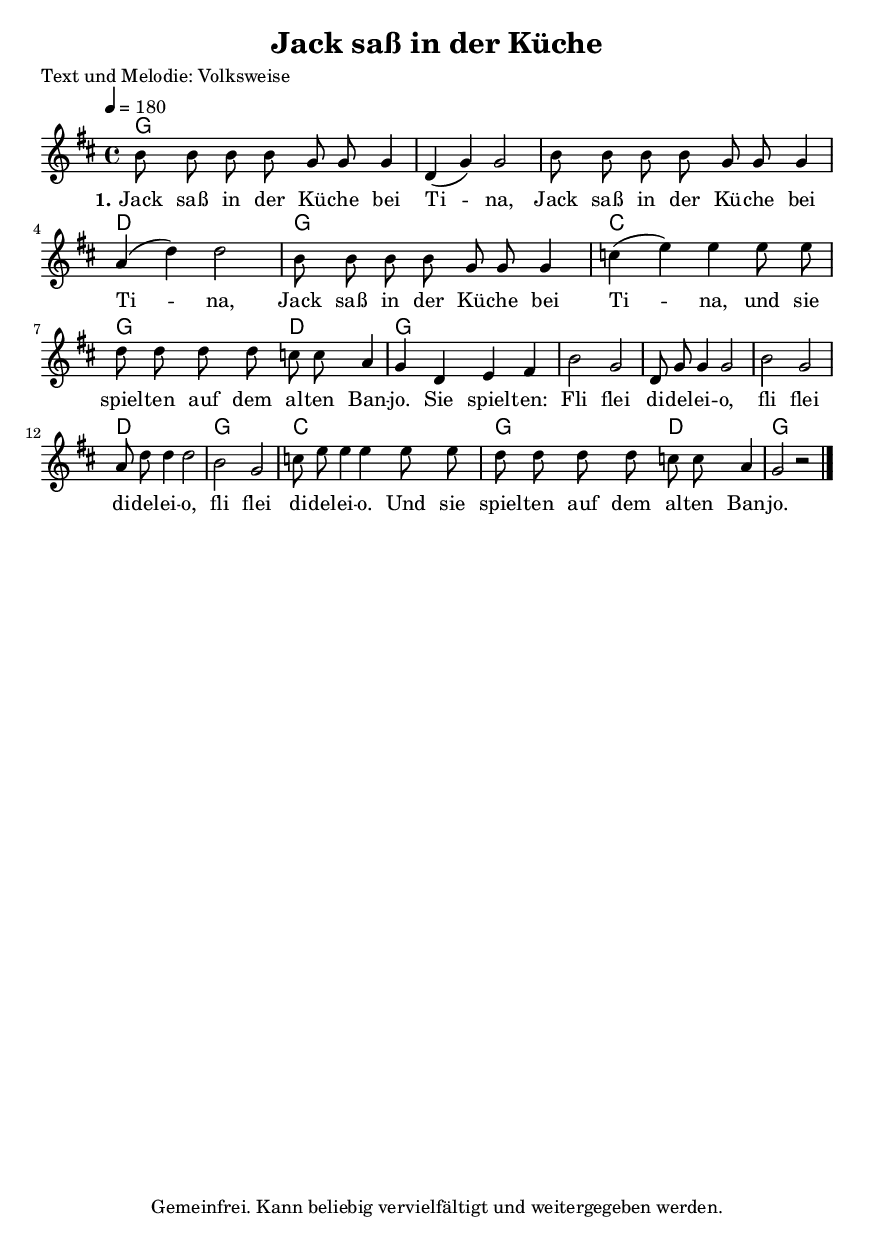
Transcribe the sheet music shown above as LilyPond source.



\header {
  title = "Jack saß in der Küche"
  poet = "Text und Melodie: Volksweise"
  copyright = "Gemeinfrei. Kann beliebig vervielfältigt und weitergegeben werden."
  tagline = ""
id="4842a3dbc418808fb805b9c7108e73a021079b91"
}

\version "2.12.3"

\include "default.ly"

#(set-global-staff-size 16)

\include "deutsch.ly"

Singstimme = \relative c' {
  fis8 fis fis fis d d d4 a (d) d2 
  fis8 fis fis fis d d d4 e (a) a2 
  fis8 fis fis fis d d d4 g (h) h h8 h8 
  a a a a g g e4  | d4 a h cis 
  fis2 d2 a8 d8 d4 d2
  fis2 d2 e8 a8 a4 a2
  fis2 d2 g8 h8 h4 h4 h8 h8 |
  a a a a g g e4 d2 r2
  \bar "|."
}

Stropheeins = \lyrics {
  \set stanza = #"1." 
  Jack saß in der Kü -- che bei Ti -- "na," 
  Jack saß in der Kü -- che bei Ti -- "na," 
  Jack saß in der Kü -- che bei Ti -- "na,"
  und sie spiel -- ten auf dem al -- ten Ban -- jo. 
  Sie spiel -- ten:
  Fli flei di -- del -- ei -- o, 
  fli flei di -- del -- ei -- o,
  fli flei di -- del -- ei -- o.
  Und sie spiel -- ten auf dem al -- ten Ban -- jo.
}

harmonies = \chordmode { 
  d1 s1 s1 a1 d1 g1 d2 a2 d1 s1 s1 s1 a1 d1 g1 d2 a2 d1 
} 


\score {
  <<
    \new ChordNames { \transpose d g  \harmonies }
    \new Voice = "mel" {
      \autoBeamOff
      \time 4/4
      \key d \major
      \tempo 4 = 180
      \transpose d g \Singstimme
    }
    \new Lyrics \lyricsto mel \Stropheeins
  >>
 \layout {}
 \midi {}
}

 % some settings % vim: sw=2 et
